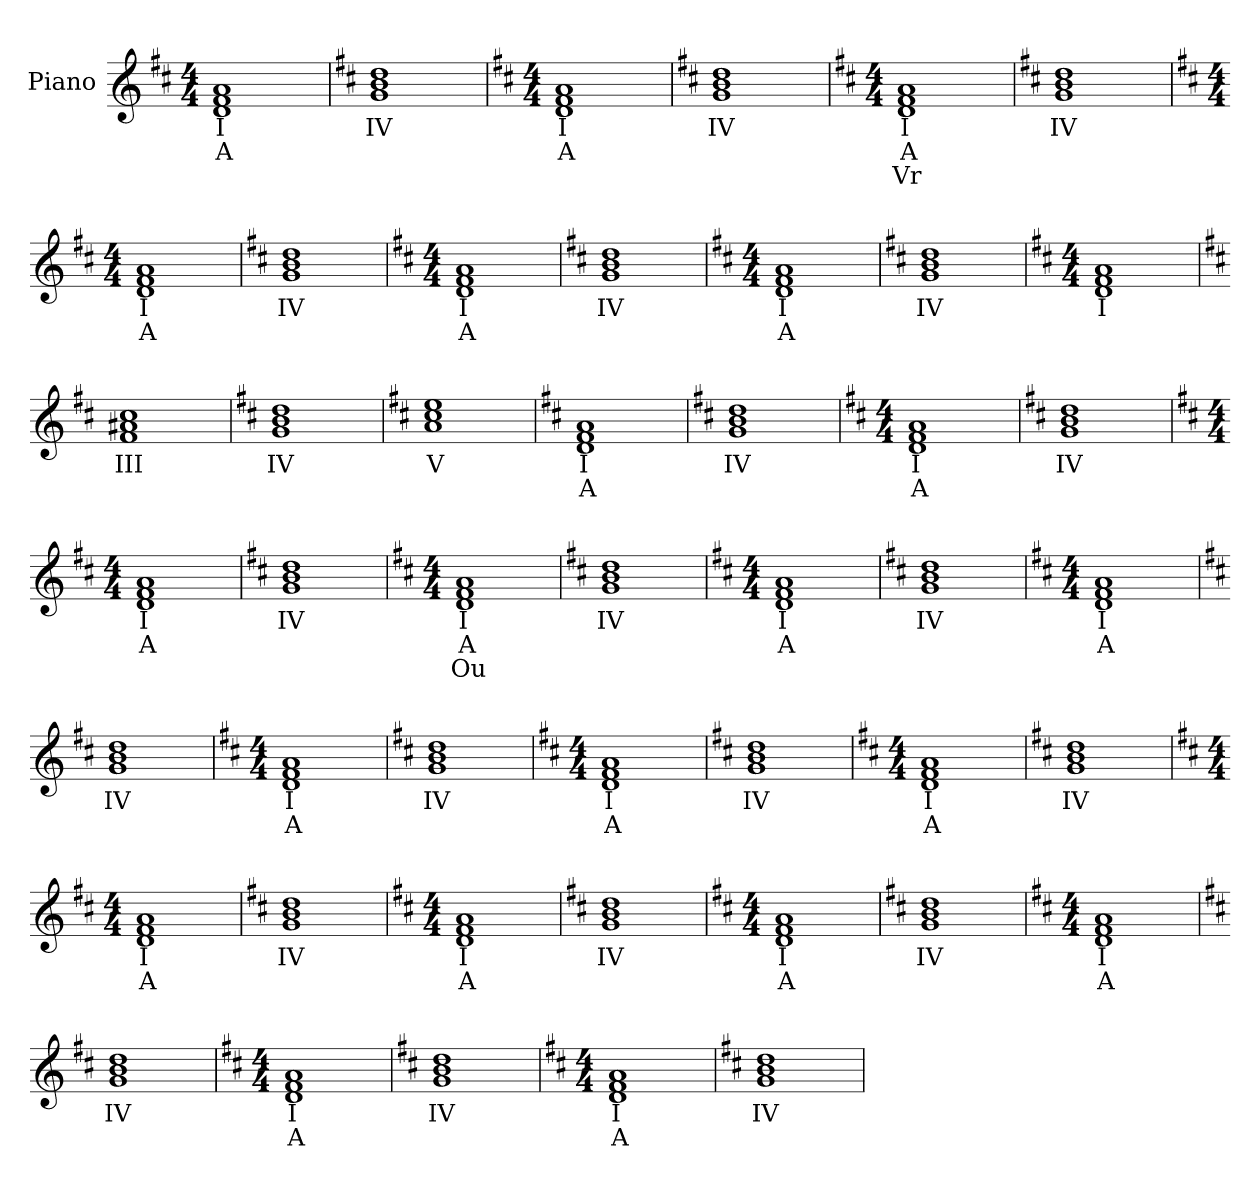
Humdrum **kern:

**kern	**text	**text	**text
*part1	*part1	*part1	*part1
*staff1	*staff1	*staff1	*staff1
*I"Piano	*	*	*
*I'Pno	*	*	*
*k[f#c#]	*	*	*
*D:	*	*	*
*M4/4	*	*	*
=	=	=	=
1d 1f# 1a	I	A	.
=	=	=	=
*k[f#c#]	*	*	*
*D:	*	*	*
1g 1b 1dd	IV	.	.
=	=	=	=
*k[f#c#]	*	*	*
*D:	*	*	*
*M4/4	*	*	*
1d 1f# 1a	I	A	.
=	=	=	=
*k[f#c#]	*	*	*
*D:	*	*	*
1g 1b 1dd	IV	.	.
=	=	=	=
*k[f#c#]	*	*	*
*D:	*	*	*
*M4/4	*	*	*
1d 1f# 1a	I	A	Vr
=	=	=	=
*k[f#c#]	*	*	*
*D:	*	*	*
1g 1b 1dd	IV	.	.
=	=	=	=
*k[f#c#]	*	*	*
*D:	*	*	*
*M4/4	*	*	*
1d 1f# 1a	I	A	.
=	=	=	=
*k[f#c#]	*	*	*
*D:	*	*	*
1g 1b 1dd	IV	.	.
=	=	=	=
*k[f#c#]	*	*	*
*D:	*	*	*
*M4/4	*	*	*
1d 1f# 1a	I	A	.
=	=	=	=
*k[f#c#]	*	*	*
*D:	*	*	*
1g 1b 1dd	IV	.	.
=	=	=	=
*k[f#c#]	*	*	*
*D:	*	*	*
*M4/4	*	*	*
1d 1f# 1a	I	A	.
=	=	=	=
*k[f#c#]	*	*	*
*D:	*	*	*
1g 1b 1dd	IV	.	.
=	=	=	=
*k[f#c#]	*	*	*
*D:	*	*	*
*M4/4	*	*	*
1d 1f# 1a	I	.	.
=	=	=	=
*k[f#c#]	*	*	*
*D:	*	*	*
1f# 1a#X 1cc#	III	.	.
=	=	=	=
*k[f#c#]	*	*	*
*D:	*	*	*
1g 1b 1dd	IV	.	.
=	=	=	=
*k[f#c#]	*	*	*
*D:	*	*	*
1a 1cc# 1ee	V	.	.
=	=	=	=
*k[f#c#]	*	*	*
*D:	*	*	*
1d 1f# 1a	I	A	.
=	=	=	=
*k[f#c#]	*	*	*
*D:	*	*	*
1g 1b 1dd	IV	.	.
=	=	=	=
*k[f#c#]	*	*	*
*D:	*	*	*
*M4/4	*	*	*
1d 1f# 1a	I	A	.
=	=	=	=
*k[f#c#]	*	*	*
*D:	*	*	*
1g 1b 1dd	IV	.	.
=	=	=	=
*k[f#c#]	*	*	*
*D:	*	*	*
*M4/4	*	*	*
1d 1f# 1a	I	A	.
=	=	=	=
*k[f#c#]	*	*	*
*D:	*	*	*
1g 1b 1dd	IV	.	.
=	=	=	=
*k[f#c#]	*	*	*
*D:	*	*	*
*M4/4	*	*	*
1d 1f# 1a	I	A	Ou
=	=	=	=
*k[f#c#]	*	*	*
*D:	*	*	*
1g 1b 1dd	IV	.	.
=	=	=	=
*k[f#c#]	*	*	*
*D:	*	*	*
*M4/4	*	*	*
1d 1f# 1a	I	A	.
=	=	=	=
*k[f#c#]	*	*	*
*D:	*	*	*
1g 1b 1dd	IV	.	.
=	=	=	=
*k[f#c#]	*	*	*
*D:	*	*	*
*M4/4	*	*	*
1d 1f# 1a	I	A	.
=	=	=	=
*k[f#c#]	*	*	*
*D:	*	*	*
1g 1b 1dd	IV	.	.
=	=	=	=
*k[f#c#]	*	*	*
*D:	*	*	*
*M4/4	*	*	*
1d 1f# 1a	I	A	.
=	=	=	=
*k[f#c#]	*	*	*
*D:	*	*	*
1g 1b 1dd	IV	.	.
=	=	=	=
*k[f#c#]	*	*	*
*D:	*	*	*
*M4/4	*	*	*
1d 1f# 1a	I	A	.
=	=	=	=
*k[f#c#]	*	*	*
*D:	*	*	*
1g 1b 1dd	IV	.	.
=	=	=	=
*k[f#c#]	*	*	*
*D:	*	*	*
*M4/4	*	*	*
1d 1f# 1a	I	A	.
=	=	=	=
*k[f#c#]	*	*	*
*D:	*	*	*
1g 1b 1dd	IV	.	.
=	=	=	=
*k[f#c#]	*	*	*
*D:	*	*	*
*M4/4	*	*	*
1d 1f# 1a	I	A	.
=	=	=	=
*k[f#c#]	*	*	*
*D:	*	*	*
1g 1b 1dd	IV	.	.
=	=	=	=
*k[f#c#]	*	*	*
*D:	*	*	*
*M4/4	*	*	*
1d 1f# 1a	I	A	.
=	=	=	=
*k[f#c#]	*	*	*
*D:	*	*	*
1g 1b 1dd	IV	.	.
=	=	=	=
*k[f#c#]	*	*	*
*D:	*	*	*
*M4/4	*	*	*
1d 1f# 1a	I	A	.
=	=	=	=
*k[f#c#]	*	*	*
*D:	*	*	*
1g 1b 1dd	IV	.	.
=	=	=	=
*k[f#c#]	*	*	*
*D:	*	*	*
*M4/4	*	*	*
1d 1f# 1a	I	A	.
=	=	=	=
*k[f#c#]	*	*	*
*D:	*	*	*
1g 1b 1dd	IV	.	.
=	=	=	=
*k[f#c#]	*	*	*
*D:	*	*	*
*M4/4	*	*	*
1d 1f# 1a	I	A	.
=	=	=	=
*k[f#c#]	*	*	*
*D:	*	*	*
1g 1b 1dd	IV	.	.
=	=	=	=
*k[f#c#]	*	*	*
*D:	*	*	*
*M4/4	*	*	*
1d 1f# 1a	I	A	.
=	=	=	=
*k[f#c#]	*	*	*
*D:	*	*	*
1g 1b 1dd	IV	.	.
=	=	=	=
*-	*-	*-	*-
